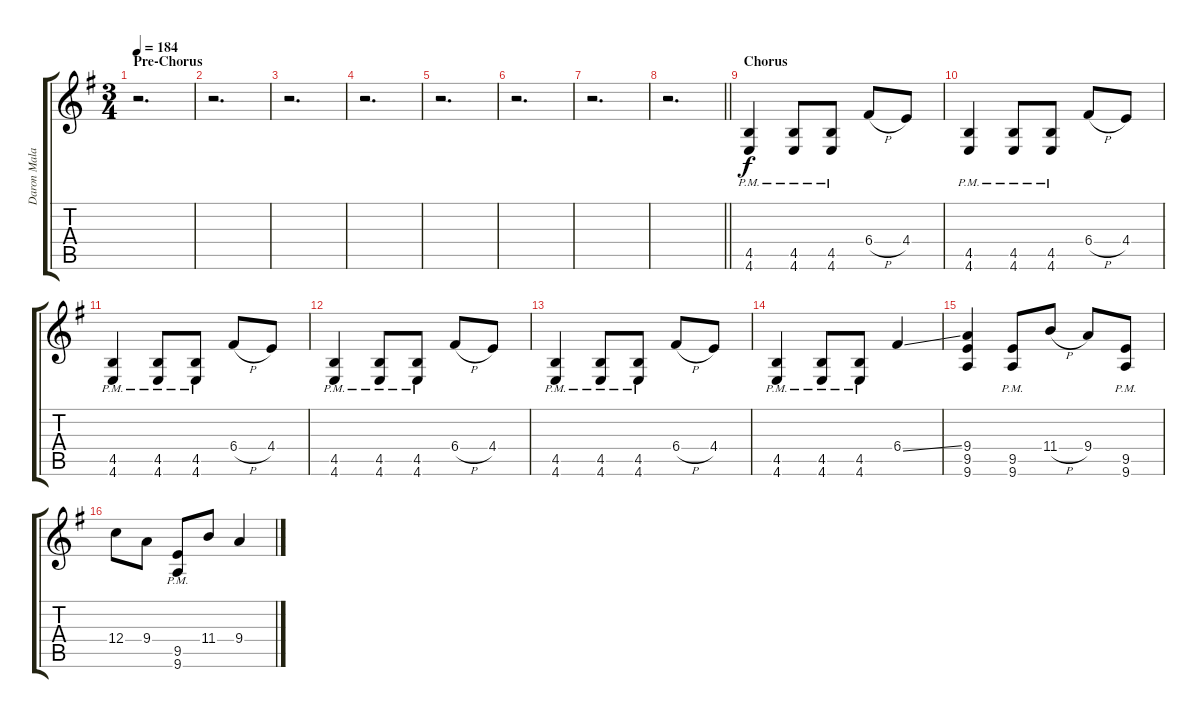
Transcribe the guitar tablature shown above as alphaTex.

\track ("Daron Malakian [Guitar 2]" "Daron Mala") {instrument distortionguitar}
\staff {score tabs}
\tuning (D4 A3 F3 C3 G2 C2) {hide}
\ts (3 4)
\section ("" "Pre-Chorus")
\tempo 184
\clef g2
\ks eminor
r.2{d dy f} |
r.2{d} |
r.2{d} |
r.2{d} |
r.2{d} |
r.2{d} |
r.2{d} |
\barLineRight lightlight
r.2{d} |
\section ("" "Chorus")
(4.5{pm} 4.6{pm}).4{volume 12} (4.5{pm} 4.6{pm}).8 (4.5{pm} 4.6{pm}).8 6.4{h}.8 4.4.8 |
(4.5{pm} 4.6{pm}).4 (4.5{pm} 4.6{pm}).8 (4.5{pm} 4.6{pm}).8 6.4{h}.8 4.4.8 |
(4.5{pm} 4.6{pm}).4 (4.5{pm} 4.6{pm}).8 (4.5{pm} 4.6{pm}).8 6.4{h}.8 4.4.8 |
(4.5{pm} 4.6{pm}).4 (4.5{pm} 4.6{pm}).8 (4.5{pm} 4.6{pm}).8 6.4{h}.8 4.4.8 |
(4.5{pm} 4.6{pm}).4 (4.5{pm} 4.6{pm}).8 (4.5{pm} 4.6{pm}).8 6.4{h}.8 4.4.8 |
(4.5{pm} 4.6{pm}).4 (4.5{pm} 4.6{pm}).8 (4.5{pm} 4.6{pm}).8 6.4{ss}.4 |
(9.4 9.5 9.6).4 (9.5{pm} 9.6{pm}).8 11.4{h}.8 9.4.8 (9.5{pm} 9.6{pm}).8 |
12.4.8 9.4.8 (9.5{pm} 9.6{pm}).8 11.4.8 9.4{ss}.4
